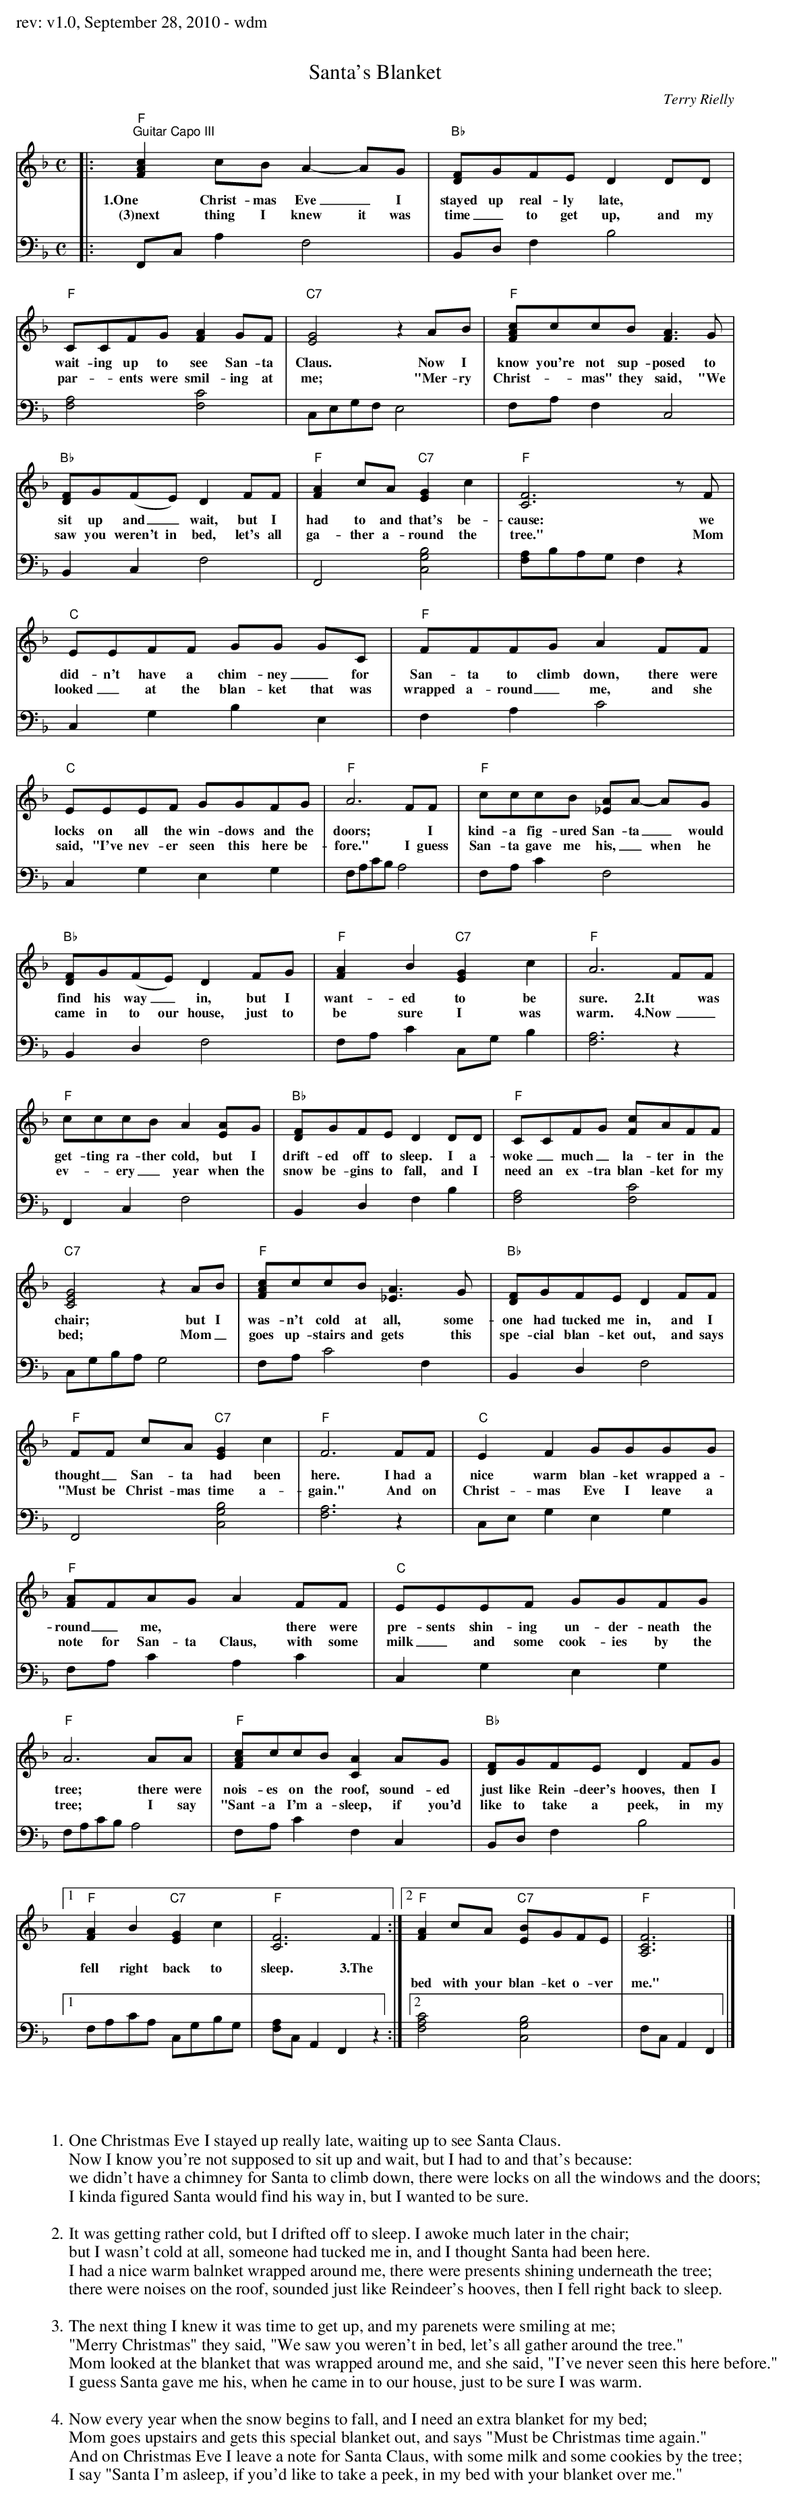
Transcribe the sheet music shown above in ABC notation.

X:1
T: Santa's Blanket
C: Terry Rielly
M: C
K: Fmaj
V:1
|: "F""^Guitar Capo III"[F2 A2 c2] cB A2- AG | "Bb"[DF]GFE D2 DD | "F"CCFG [F2A2] GF | "C7"[E4G4] z2 AB |\
w:1.One Christ-mas Eve_ I stayed up real-ly late, * * wait-ing up to see San-ta Claus. Now I
w:(3)next thing I knew it was time_ to get up, and my par-_ents were smil-ing at me; "Mer-ry
"F"[FAc]ccB [F3A3] G | "Bb"[DF]G(FE) D2 FF |"F"[F2A2] cA "C7"[E2G2] c2 | "F"[C6F6] z F |\
w:know you're not sup-posed to sit up and_ wait, but I had to and that's be-cause: we
w:Christ-_mas" they said, "We saw you weren't in bed, let's all ga-ther a-round the tree." Mom
"C"EEFF GG GC |"F"FFFG A2 FF | "C"EEEF GGFG | "F"A6 FF |\
w:did-n't have a chim-ney_ for San-ta to climb down, there were locks on all the win-dows and the doors; * I
w:looked_ at the blan-ket that was wrapped a-round_ me, and she said, "I've nev-er seen this here be-fore." I guess
"F"cccB [_EA]A- AG | "Bb"[DF]G(FE) D2 FG | "F"[F2A2] B2 "C7"[E2G2] c2 | "F"A6 FF |\
w:kind-a fig-ured San-ta_ would find his way_ in, but I want-ed to be sure. 2.It was
w:San-ta gave me his,_ when he came in to our house, just to be sure I was warm. 4.Now_
"F"cccB A2 [EA]G | "Bb"[DF]GFE D2 DD | "F"CCFG [Fc]AFF | \
w:get-ting ra-ther cold, but I drift-ed off to sleep. I a-woke_ much_ la-ter in the
w:ev-_ery_ year when the snow be-gins to fall, and I need an ex-tra blan-ket for my
"C7"[C4E4G4] z2 AB | "F"[FAc]ccB [_E3A3] G | "Bb"[DF]GFE D2 FF |\
w:chair; but I was-n't cold at all, some-one had tucked me in, and I
w:bed; Mom_ goes up-stairs and gets this spe-cial blan-ket out, and says
"F"FF cA "C7"[E2G2] c2 | "F"F6 FF | "C"E2 F2 GGGG | "F"[AF]FAG A2 FF | \
w:thought_ San-ta had been here. I~had a nice warm blan-ket wrapped a-round_ me, * * there were
w:"Must be Christ-mas time a-gain." And on Christ-mas Eve I leave a note for San-ta Claus, with some
"C"EEEF GGFG | "F"A6 AA | "F"[FAc]ccB [C2A2] AG | \
w:pre-sents shin-ing un-der-neath the tree; there were nois-es on the roof, sound-ed
w:milk_ and some cook-ies by the tree; I say "Sant-a I'm a-sleep, if you'd
"Bb"[DF]GFE D2 FG |[1 "F"[F2A2] B2 "C7"[E2G2] c2 | "F"[C6F6] F2 :|[2 "F"[F2A2] cA "C7"[EB]GFE | "F"[A,6C6F6] |]
w:just like Rein-deer's hooves, then I fell right back to sleep. 3.The
w:like to take a peek, in my * * * * * * bed with your blan-ket o-ver me."
V:2
|: F,,C, A,2 F,4 | B,,D, F,2 B,4 | [F,4A,4] [F,4C4] | C,E,G,F, E,4 |
F,A, F,2 C,4 | B,,2 C,2 F,4 | F,,4 [C,4G,4B,4] | [F,A,]B,A,G, F,2 z2 |
C,2 G,2 B,2 E,2 | F,2 A,2 C4 | C,2 G,2 E,2 G,2 | F,A,CB, A,4 |
F,A, C2 F,4 | B,,2 D,2 F,4 | F,A, C2 C,G, B,2 | [F,6 A,6] z2 |
F,,2 C,2 F,4 | B,,2 D,2 F,2 B,2 | [F,4A,4] [F,4C4] |
C,G,B,A, G,4 | F,A, C4 F,2 | B,,2 D,2 F,4 |
F,,4 [C,4G,4B,4] | [F,6A,6] z2 | C,E, G,2 E,2 G,2 | F,A, C2 A,2 C2 |
C,2 G,2 E,2 G,2 | F,A,CB, A,4 | F,A, C2 F,2 C,2 |
B,,D, F,2 B,4 |[1 F,A,CA, C,G,B,G, | [F,A,]C, A,,2 F,,2 z2 :|[2 [F,4A,4C4] [C,4G,4B,4] | F,C, A,,2 F,,2 |]
W:
W:
W:
W:1.One Christmas Eve I stayed up really late, waiting up to see Santa Claus.
W:Now I know you're not supposed to sit up and wait, but I had to and that's because:
W:we didn't have a chimney for Santa to climb down, there were locks on all the windows and the doors;
W:I kinda figured Santa would find his way in, but I wanted to be sure.
W:
W:2.It was getting rather cold, but I drifted off to sleep. I awoke much later in the chair;
W:but I wasn't cold at all, someone had tucked me in, and I thought Santa had been here.
W:I had a nice warm balnket wrapped around me, there were presents shining underneath the tree;
W:there were noises on the roof, sounded just like Reindeer's hooves, then I fell right back to sleep.
W:
W:3.The next thing I knew it was time to get up, and my parenets were smiling at me;
W:"Merry Christmas" they said, "We saw you weren't in bed, let's all gather around the tree."
W:Mom looked at the blanket that was wrapped around me, and she said, "I've never seen this here before."
W:I guess Santa gave me his, when he came in to our house, just to be sure I was warm.
W:
W:4.Now every year when the snow begins to fall, and I need an extra blanket for my bed;
W:Mom goes upstairs and gets this special blanket out, and says "Must be Christmas time again."
W:And on Christmas Eve I leave a note for Santa Claus, with some milk and some cookies by the tree;
W:I say "Santa I'm asleep, if you'd like to take a peek, in my bed with your blanket over me."
